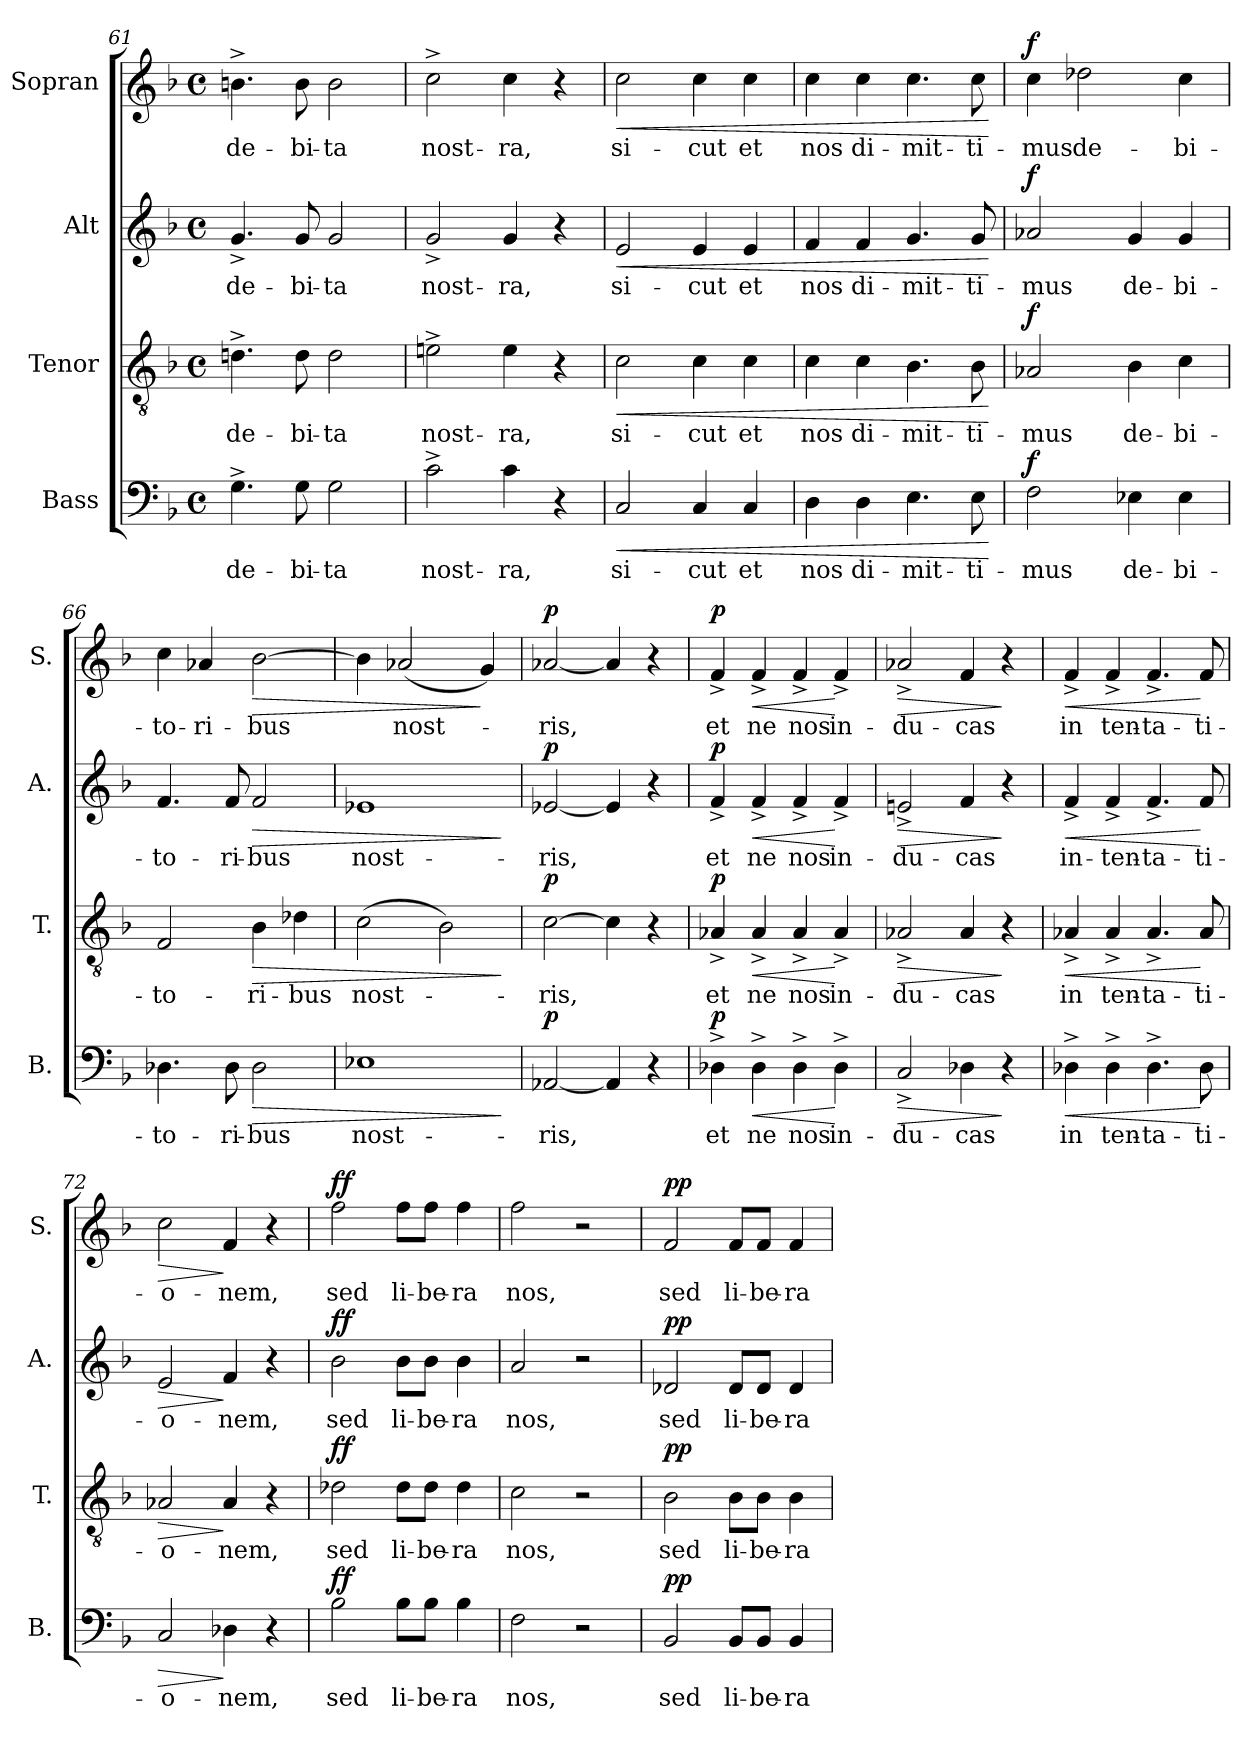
**kern	**text	**dynam	**kern	**text	**dynam	**kern	**text	**dynam	**kern	**text	**dynam
*part4	*part4	*part4	*part3	*part3	*part3	*part2	*part2	*part2	*part1	*part1	*part1
*staff4	*staff4	*staff4	*staff3	*staff3	*staff3	*staff2	*staff2	*staff2	*staff1	*staff1	*staff1
*I"Bass	*	*	*I"Tenor	*	*	*I"Alt	*	*	*I"Sopran	*	*
*I'B.	*	*	*I'T.	*	*	*I'A.	*	*	*I'S.	*	*
*clefF4	*	*	*clefGv2	*	*	*clefG2	*	*	*clefG2	*	*
*k[b-]	*	*	*k[b-]	*	*	*k[b-]	*	*	*k[b-]	*	*
*F:	*	*	*F:	*	*	*F:	*	*	*F:	*	*
*M4/4	*	*	*M4/4	*	*	*M4/4	*	*	*M4/4	*	*
*met(c)	*	*	*met(c)	*	*	*met(c)	*	*	*met(c)	*	*
=61	=61	=61	=61	=61	=61	=61	=61	=61	=61	=61	=61
!	!LO:LY:b	!	!	!LO:LY:b	!	!	!LO:LY:b	!	!	!LO:LY:b	!
4.G^>\	de-	.	4.dn^>\	de-	.	4.g^</	de-	.	4.bn^>\	de-	.
!	!LO:LY:b	!	!	!LO:LY:b	!	!	!LO:LY:b	!	!	!LO:LY:b	!
8G\	-bi-	.	8d\	-bi-	.	8g/	-bi-	.	8b\	-bi-	.
!	!LO:LY:b	!	!	!LO:LY:b	!	!	!LO:LY:b	!	!	!LO:LY:b	!
2G\	-ta	.	2d\	-ta	.	2g/	-ta	.	2b\	-ta	.
!!LO:LB:g=z
=62	=62	=62	=62	=62	=62	=62	=62	=62	=62	=62	=62
!	!LO:LY:b	!	!	!LO:LY:b	!	!	!LO:LY:b	!	!	!LO:LY:b	!
2c^>\	nost-	.	2en^>\	nost-	.	2g^</	nost-	.	2cc^>\	nost-	.
!	!LO:LY:b	!	!	!LO:LY:b	!	!	!LO:LY:b	!	!	!LO:LY:b	!
4c\	-ra,	.	4e\	-ra,	.	4g/	-ra,	.	4cc\	-ra,	.
4r	.	.	4r	.	.	4r	.	.	4r	.	.
=63	=63	=63	=63	=63	=63	=63	=63	=63	=63	=63	=63
!	!LO:LY:b	!LO:HP:b	!	!LO:LY:b	!LO:HP:b	!	!LO:LY:b	!LO:HP:b	!	!LO:LY:b	!LO:HP:b
2C/	si-	<	2c\	si-	<	2e/	si-	<	2cc\	si-	<
!	!LO:LY:b	!	!	!LO:LY:b	!	!	!LO:LY:b	!	!	!LO:LY:b	!
4C/	-cut	.	4c\	-cut	.	4e/	-cut	.	4cc\	-cut	.
!	!LO:LY:b	!	!	!LO:LY:b	!	!	!LO:LY:b	!	!	!LO:LY:b	!
4C/	et	.	4c\	et	.	4e/	et	.	4cc\	et	.
=64	=64	=64	=64	=64	=64	=64	=64	=64	=64	=64	=64
!	!LO:LY:b	!	!	!LO:LY:b	!	!	!LO:LY:b	!	!	!LO:LY:b	!
4D\	nos	.	4c\	nos	.	4f/	nos	.	4cc\	nos	.
!	!LO:LY:b	!	!	!LO:LY:b	!	!	!LO:LY:b	!	!	!LO:LY:b	!
4D\	di-	.	4c\	di-	.	4f/	di-	.	4cc\	di-	.
!	!LO:LY:b	!	!	!LO:LY:b	!	!	!LO:LY:b	!	!	!LO:LY:b	!
4.E\	-mit-	.	4.B-\	-mit-	.	4.g/	-mit-	.	4.cc\	-mit-	.
!	!LO:LY:b	!	!	!LO:LY:b	!	!	!LO:LY:b	!	!	!LO:LY:b	!
8E\	-ti-	.	8B-\	-ti-	.	8g/	-ti-	.	8cc\	-ti-	.
.	.	[	.	.	[	.	.	[	.	.	[
=65	=65	=65	=65	=65	=65	=65	=65	=65	=65	=65	=65
!	!LO:LY:b	!LO:DY:a	!	!LO:LY:b	!LO:DY:a	!	!LO:LY:b	!LO:DY:a	!	!LO:LY:b	!LO:DY:a
2F\	-mus	f	2A-X/	-mus	f	2a-X/	-mus	f	4cc\	-mus	f
!	!	!	!	!	!	!	!	!	!	!LO:LY:b	!
.	.	.	.	.	.	.	.	.	2dd-X\	de-	.
!	!LO:LY:b	!	!	!LO:LY:b	!	!	!LO:LY:b	!	!	!	!
4E-X\	de-	.	4B-\	de-	.	4g/	de-	.	.	.	.
!	!LO:LY:b	!	!	!LO:LY:b	!	!	!LO:LY:b	!	!	!LO:LY:b	!
4E-\	-bi-	.	4c\	-bi-	.	4g/	-bi-	.	4cc\	-bi-	.
=66	=66	=66	=66	=66	=66	=66	=66	=66	=66	=66	=66
!	!LO:LY:b	!	!	!LO:LY:b	!	!	!LO:LY:b	!	!	!LO:LY:b	!
4.D-X\	-to-	.	2F/	-to-	.	4.f/	-to-	.	4cc\	-to-	.
!	!	!	!	!	!	!	!	!	!	!LO:LY:b	!
.	.	.	.	.	.	.	.	.	4a-X/	-ri-	.
!	!LO:LY:b	!	!	!	!	!	!LO:LY:b	!	!	!	!
8D-\	-ri-	.	.	.	.	8f/	-ri-	.	.	.	.
!	!LO:LY:b	!LO:HP:b	!	!LO:LY:b	!LO:HP:b	!	!LO:LY:b	!LO:HP:b	!	!LO:LY:b	!LO:HP:b
2D-\	-bus	>	4B-\	-ri-	>	2f/	-bus	>	[2b-\	-bus	>
!	!	!	!	!LO:LY:b	!	!	!	!	!	!	!
.	.	.	4d-X\	-bus	.	.	.	.	.	.	.
=67	=67	=67	=67	=67	=67	=67	=67	=67	=67	=67	=67
!	!LO:LY:b	!	!	!LO:LY:b	!	!	!LO:LY:b	!	!	!	!
1E-X	nost-	.	(>2c\	nost-	.	1e-X	nost-	.	4b-\]	.	.
!	!	!	!	!	!	!	!	!	!	!LO:LY:b	!
.	.	.	.	.	.	.	.	.	(<2a-X/	nost-	.
.	.	.	2B-\)	.	.	.	.	.	.	.	.
.	.	.	.	.	.	.	.	.	4g/)	.	]
.	.	]	.	.	]	.	.	]	.	.	.
!!LO:LB:g=z
=68	=68	=68	=68	=68	=68	=68	=68	=68	=68	=68	=68
!	!LO:LY:b	!LO:DY:a	!	!LO:LY:b	!LO:DY:a	!	!LO:LY:b	!LO:DY:a	!	!LO:LY:b	!LO:DY:a
[2AA-X/	-ris,	p	[2c\	-ris,	p	[2e-X/	-ris,	p	[2a-X/	-ris,	p
4AA-/]	.	.	4c\]	.	.	4e-/]	.	.	4a-/]	.	.
4r	.	.	4r	.	.	4r	.	.	4r	.	.
=69	=69	=69	=69	=69	=69	=69	=69	=69	=69	=69	=69
!	!LO:LY:b	!LO:DY:a	!	!LO:LY:b	!LO:DY:a	!	!LO:LY:b	!LO:DY:a	!	!LO:LY:b	!LO:DY:a
4D-X^>\	et	p	4A-X^>/	et	p	4f^>/	et	p	4f^>/	et	p
!	!LO:LY:b	!LO:HP:b	!	!LO:LY:b	!LO:HP:b	!	!LO:LY:b	!LO:HP:b	!	!LO:LY:b	!LO:HP:b
4D-^>\	ne	<	4A-^>/	ne	<	4f^>/	ne	<	4f^>/	ne	<
!	!LO:LY:b	!	!	!LO:LY:b	!	!	!LO:LY:b	!	!	!LO:LY:b	!
4D-^>\	nos	.	4A-^>/	nos	.	4f^>/	nos	.	4f^>/	nos	.
!	!LO:LY:b	!	!	!LO:LY:b	!	!	!LO:LY:b	!	!	!LO:LY:b	!
4D-^>\	in-	[	4A-^>/	in-	[	4f^>/	in-	[	4f^>/	in-	[
=70	=70	=70	=70	=70	=70	=70	=70	=70	=70	=70	=70
!	!LO:LY:b	!LO:HP:b	!	!LO:LY:b	!LO:HP:b	!	!LO:LY:b	!LO:HP:b	!	!LO:LY:b	!LO:HP:b
2C^>/	-du-	>	2A-X^>/	-du-	>	2en^>/	-du-	>	2a-X^>/	-du-	>
!	!LO:LY:b	!	!	!LO:LY:b	!	!	!LO:LY:b	!	!	!LO:LY:b	!
4D-X\	-cas	.	4A-/	-cas	.	4f/	-cas	.	4f/	-cas	.
4r	.	]	4r	.	]	4r	.	]	4r	.	]
=71	=71	=71	=71	=71	=71	=71	=71	=71	=71	=71	=71
!	!LO:LY:b	!LO:HP:b	!	!LO:LY:b	!LO:HP:b	!	!LO:LY:b	!LO:HP:b	!	!LO:LY:b	!LO:HP:b
4D-X^>\	in	<	4A-X^>/	in	<	4f^>/	in-	<	4f^>/	in	<
!	!LO:LY:b	!	!	!LO:LY:b	!	!	!LO:LY:b	!	!	!LO:LY:b	!
4D-^>\	ten-	.	4A-^>/	ten-	.	4f^>/	-ten-	.	4f^>/	ten-	.
!	!LO:LY:b	!	!	!LO:LY:b	!	!	!LO:LY:b	!	!	!LO:LY:b	!
4.D-^>\	-ta-	.	4.A-^>/	-ta-	.	4.f^>/	-ta-	.	4.f^>/	-ta-	.
!	!LO:LY:b	!	!	!LO:LY:b	!	!	!LO:LY:b	!	!	!LO:LY:b	!
8D-\	-ti-	[	8A-/	-ti-	[	8f/	-ti-	[	8f/	-ti-	[
=72	=72	=72	=72	=72	=72	=72	=72	=72	=72	=72	=72
!	!LO:LY:b	!LO:HP:b	!	!LO:LY:b	!LO:HP:b	!	!LO:LY:b	!LO:HP:b	!	!LO:LY:b	!LO:HP:b
2C/	-o-	>	2A-X/	-o-	>	2e/	-o-	>	2cc\	-o-	>
!	!LO:LY:b	!	!	!LO:LY:b	!	!	!LO:LY:b	!	!	!LO:LY:b	!
4D-X\	-nem,	]	4A-/	-nem,	]	4f/	-nem,	]	4f/	-nem,	]
4r	.	.	4r	.	.	4r	.	.	4r	.	.
!!LO:PB:g=z
=73	=73	=73	=73	=73	=73	=73	=73	=73	=73	=73	=73
!	!LO:LY:b	!LO:DY:a	!	!LO:LY:b	!LO:DY:a	!	!LO:LY:b	!LO:DY:a	!	!LO:LY:b	!LO:DY:a
2B-\	sed	ff	2d-X\	sed	ff	2b-\	sed	ff	2ff\	sed	ff
!	!LO:LY:b	!	!	!LO:LY:b	!	!	!LO:LY:b	!	!	!LO:LY:b	!
8B-\L	li-	.	8d-\L	li-	.	8b-\L	li-	.	8ff\L	li-	.
!	!LO:LY:b	!	!	!LO:LY:b	!	!	!LO:LY:b	!	!	!LO:LY:b	!
8B-\J	-be-	.	8d-\J	-be-	.	8b-\J	-be-	.	8ff\J	-be-	.
!	!LO:LY:b	!	!	!LO:LY:b	!	!	!LO:LY:b	!	!	!LO:LY:b	!
4B-\	-ra	.	4d-\	-ra	.	4b-\	-ra	.	4ff\	-ra	.
=74	=74	=74	=74	=74	=74	=74	=74	=74	=74	=74	=74
!	!LO:LY:b	!	!	!LO:LY:b	!	!	!LO:LY:b	!	!	!LO:LY:b	!
2F\	nos,	.	2c\	nos,	.	2a/	nos,	.	2ff\	nos,	.
2r	.	.	2r	.	.	2r	.	.	2r	.	.
=75	=75	=75	=75	=75	=75	=75	=75	=75	=75	=75	=75
!	!LO:LY:b	!LO:DY:a	!	!LO:LY:b	!LO:DY:a	!	!LO:LY:b	!LO:DY:a	!	!LO:LY:b	!LO:DY:a
2BB-/	sed	pp	2B-\	sed	pp	2d-X/	sed	pp	2f/	sed	pp
!	!LO:LY:b	!	!	!LO:LY:b	!	!	!LO:LY:b	!	!	!LO:LY:b	!
8BB-/L	li-	.	8B-\L	li-	.	8d-/L	li-	.	8f/L	li-	.
!	!LO:LY:b	!	!	!LO:LY:b	!	!	!LO:LY:b	!	!	!LO:LY:b	!
8BB-/J	-be-	.	8B-\J	-be-	.	8d-/J	-be-	.	8f/J	-be-	.
!	!LO:LY:b	!	!	!LO:LY:b	!	!	!LO:LY:b	!	!	!LO:LY:b	!
4BB-/	-ra	.	4B-\	-ra	.	4d-/	-ra	.	4f/	-ra	.
=	=	=	=	=	=	=	=	=	=	=	=
*-	*-	*-	*-	*-	*-	*-	*-	*-	*-	*-	*-
